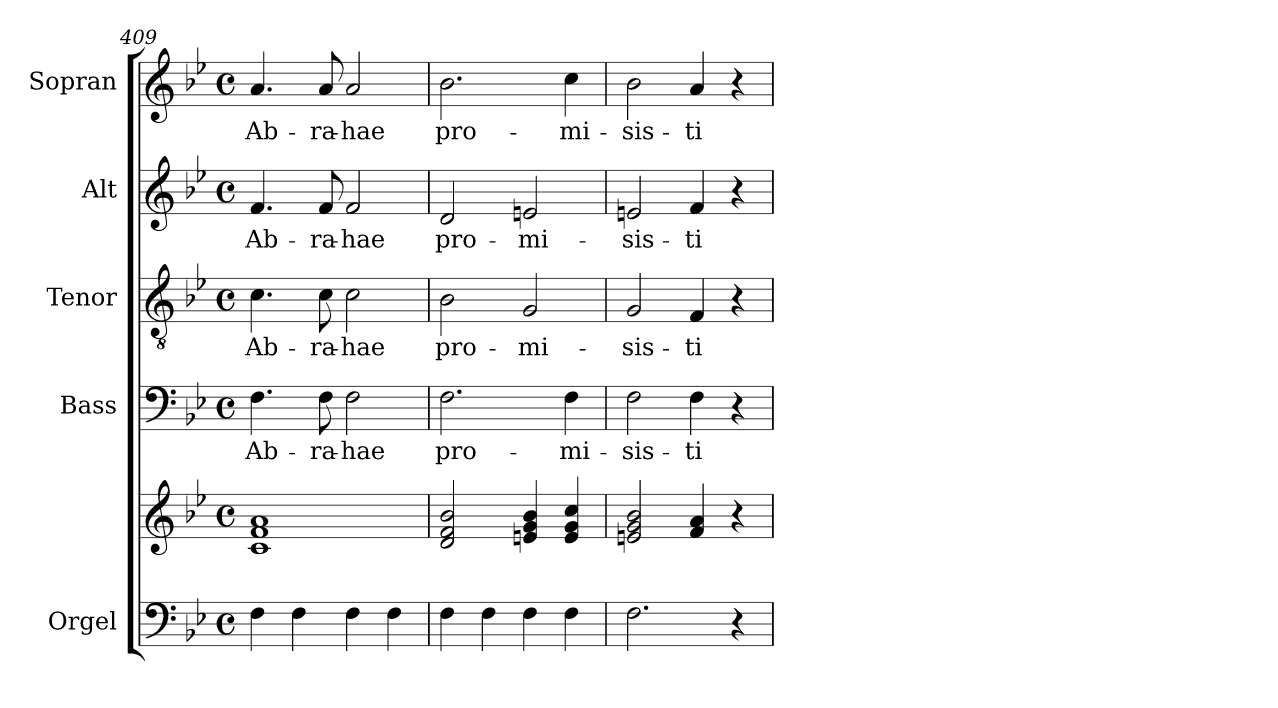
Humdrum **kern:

**kern	**kern	**kern	**text	**kern	**text	**kern	**text	**kern	**text
*part5	*part5	*part4	*part4	*part3	*part3	*part2	*part2	*part1	*part1
*staff6	*staff5	*staff4	*staff4	*staff3	*staff3	*staff2	*staff2	*staff1	*staff1
*I"Orgel	*	*I"Bass	*	*I"Tenor	*	*I"Alt	*	*I"Sopran	*
*I'Org.	*	*I'B.	*	*I'T.	*	*I'A.	*	*I'S.	*
*clefF4	*clefG2	*clefF4	*	*clefGv2	*	*clefG2	*	*clefG2	*
*k[b-e-]	*k[b-e-]	*k[b-e-]	*	*k[b-e-]	*	*k[b-e-]	*	*k[b-e-]	*
*B-:	*B-:	*B-:	*	*B-:	*	*B-:	*	*B-:	*
*M4/4	*M4/4	*M4/4	*	*M4/4	*	*M4/4	*	*M4/4	*
*met(c)	*met(c)	*met(c)	*	*met(c)	*	*met(c)	*	*met(c)	*
=409	=409	=409	=409	=409	=409	=409	=409	=409	=409
!	!	!	!LO:LY:b	!	!LO:LY:b	!	!LO:LY:b	!	!LO:LY:b
4F\	1c 1f 1a	4.F\	Ab-	4.c\	Ab-	4.f/	Ab-	4.a/	Ab-
4F\	.	.	.	.	.	.	.	.	.
!	!	!	!LO:LY:b	!	!LO:LY:b	!	!LO:LY:b	!	!LO:LY:b
.	.	8F\	-ra-	8c\	-ra-	8f/	-ra-	8a/	-ra-
!	!	!	!LO:LY:b	!	!LO:LY:b	!	!LO:LY:b	!	!LO:LY:b
4F\	.	2F\	-hae	2c\	-hae	2f/	-hae	2a/	-hae
4F\	.	.	.	.	.	.	.	.	.
=410	=410	=410	=410	=410	=410	=410	=410	=410	=410
!	!	!	!LO:LY:b	!	!LO:LY:b	!	!LO:LY:b	!	!LO:LY:b
4F\	2d/ 2f/ 2b-/	2.F\	pro-	2B-\	pro-	2d/	pro-	2.b-\	pro-
4F\	.	.	.	.	.	.	.	.	.
!	!	!	!	!	!LO:LY:b	!	!LO:LY:b	!	!
4F\	4en/ 4g/ 4b-/	.	.	2G/	-mi-	2en/	-mi-	.	.
!	!	!	!LO:LY:b	!	!	!	!	!	!LO:LY:b
4F\	4e/ 4g/ 4cc/	4F\	-mi-	.	.	.	.	4cc\	-mi-
=411	=411	=411	=411	=411	=411	=411	=411	=411	=411
!	!	!	!LO:LY:b	!	!LO:LY:b	!	!LO:LY:b	!	!LO:LY:b
2.F\	2en/ 2g/ 2b-/	2F\	-sis-	2G/	-sis-	2en/	-sis-	2b-\	-sis-
!	!	!	!LO:LY:b	!	!LO:LY:b	!	!LO:LY:b	!	!LO:LY:b
.	4f/ 4a/	4F\	-ti	4F/	-ti	4f/	-ti	4a/	-ti
4r	4r	4r	.	4r	.	4r	.	4r	.
=	=	=	=	=	=	=	=	=	=
*-	*-	*-	*-	*-	*-	*-	*-	*-	*-
